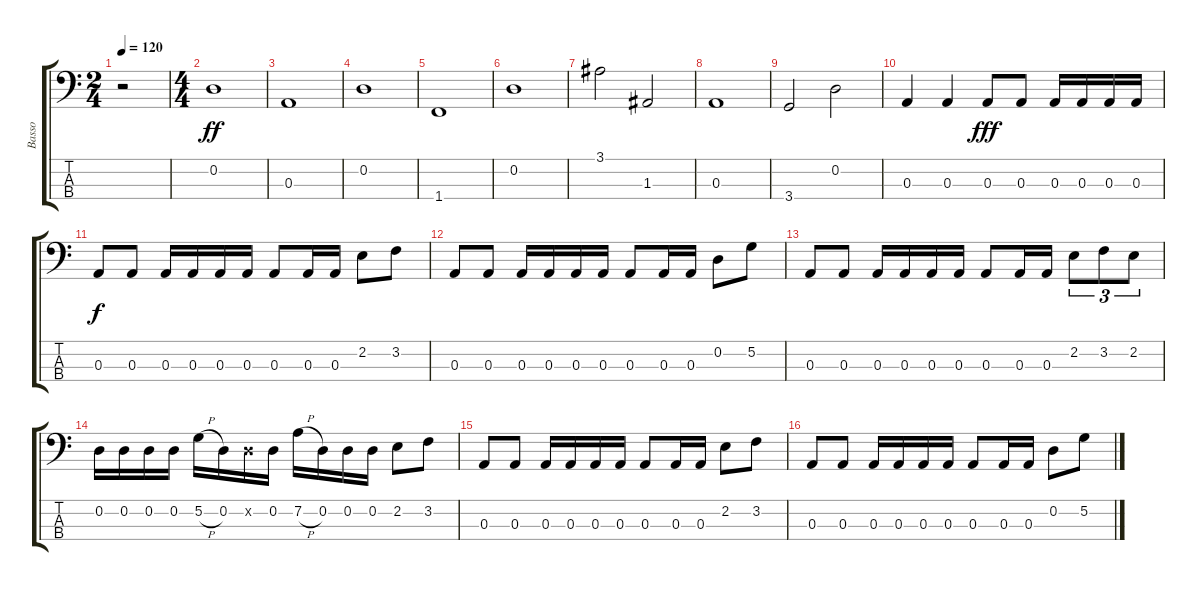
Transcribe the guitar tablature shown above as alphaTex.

\track ("Basso" "Basso") {instrument electricbassfinger}
\staff {score tabs}
\tuning (G2 D2 A1 E1) {hide}
\ts (2 4)
\tempo 120
\clef f4
\ks c
r.2{dy f} |
\ts (4 4)
0.2.1{dy ff} |
0.3.1 |
0.2.1 |
1.4.1 |
0.2.1 |
3.1.2 1.3.2 |
0.3.1 |
3.4.2 0.2.2 |
0.3.4 0.3.4 0.3.8{dy fff} 0.3.8 0.3.16 0.3.16 0.3.16 0.3.16 |
0.3.8{dy f balance 8} 0.3.8 0.3.16 0.3.16 0.3.16 0.3.16 0.3.8 0.3.16 0.3.16 2.2.8 3.2.8 |
0.3.8 0.3.8 0.3.16 0.3.16 0.3.16 0.3.16 0.3.8 0.3.16 0.3.16 0.2.8 5.2.8 |
0.3.8 0.3.8 0.3.16 0.3.16 0.3.16 0.3.16 0.3.8 0.3.16 0.3.16 2.2.8{tu (3 2)} 3.2.8{tu (3 2)} 2.2.8{tu (3 2)} |
0.2.16 0.2.16 0.2.16 0.2.16 5.2{h}.16 0.2.16 0.2{x}.16 0.2.16 7.2{h}.16 0.2.16 0.2.16 0.2.16 2.2.8 3.2.8 |
0.3.8 0.3.8 0.3.16 0.3.16 0.3.16 0.3.16 0.3.8 0.3.16 0.3.16 2.2.8 3.2.8 |
0.3.8 0.3.8 0.3.16 0.3.16 0.3.16 0.3.16 0.3.8 0.3.16 0.3.16 0.2.8 5.2.8
